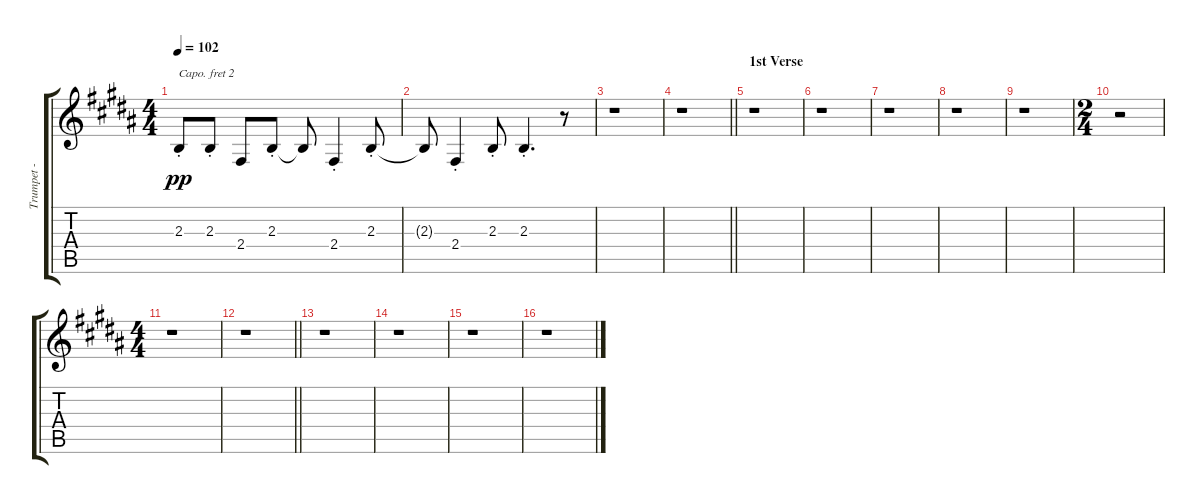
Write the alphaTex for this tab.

\track ("Trumpet - Loughnane" "Trumpet - ") {instrument trumpet}
\staff {score tabs}
\capo 2
\tuning (E4 B3 G3 D3 A2 E2) {hide}
\ts (4 4)
\tempo 102
\clef g2
\ks b
2.3{st}.8{dy pp instrument trumpet} 2.3{st}.8 2.4.8 2.3{st}.8 2.3{t}.8 2.4{st}.4 2.3{st}.8 |
\ks g#minor
2.3{t}.8 2.4{st}.4 2.3{st}.8 2.3{st}.4{d} r.8 |
\ks b
r.1 |
\barLineRight lightlight
\ks g#minor
r.1 |
\section ("" "1st Verse")
r.1 |
\ks b
r.1 |
\ks g#minor
r.1 |
\ks b
r.1 |
\ks g#minor
r.1 |
\ts (2 4)
r.2 |
\ts (4 4)
\ks b
r.1 |
\barLineRight lightlight
\ks g#minor
r.1 |
r.1 |
\ks b
r.1 |
\ks g#minor
r.1 |
\ks b
r.1
